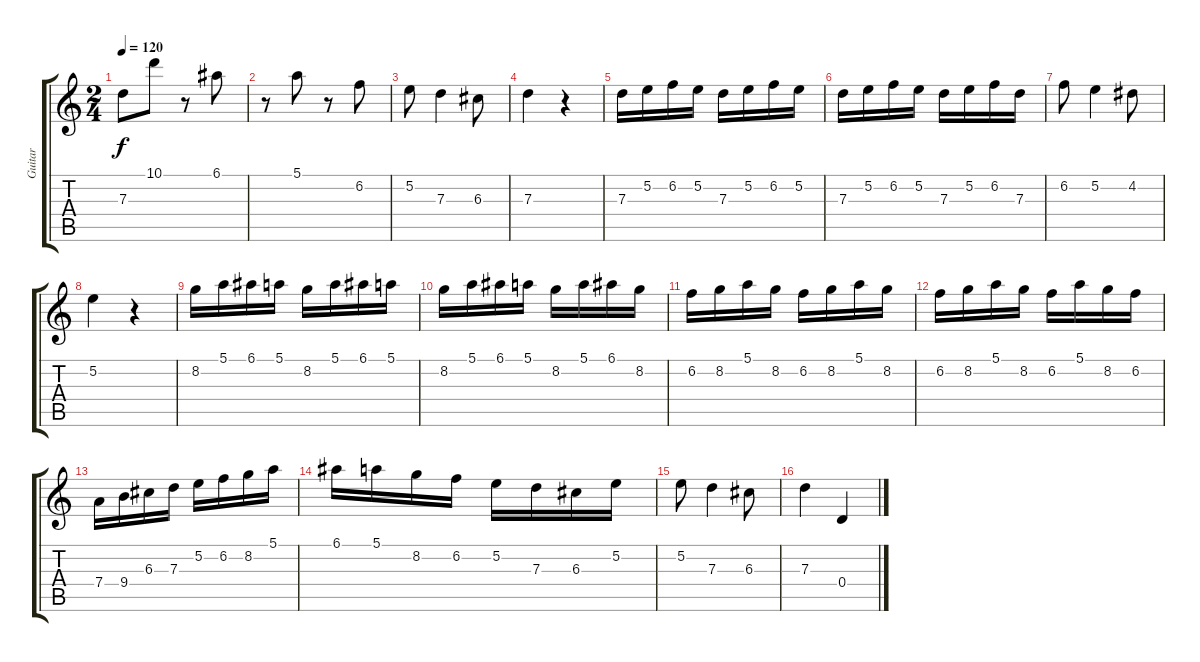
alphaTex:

\track ("Guitar" "Guitar") {instrument overdrivenguitar}
\staff {score tabs}
\tuning (E4 B3 G3 D3 A2 E2) {hide}
\ts (2 4)
\tempo 120
\clef g2
\ks c
7.3.8{dy f} 10.1.8 r.8 6.1.8 |
r.8 5.1.8 r.8 6.2.8 |
5.2.8 7.3.4 6.3.8 |
7.3.4 r.4 |
7.3.16 5.2.16 6.2.16 5.2.16 7.3.16 5.2.16 6.2.16 5.2.16 |
7.3.16 5.2.16 6.2.16 5.2.16 7.3.16 5.2.16 6.2.16 7.3.16 |
6.2.8 5.2.4 4.2.8 |
5.2.4 r.4 |
8.2.16 5.1.16 6.1.16 5.1.16 8.2.16 5.1.16 6.1.16 5.1.16 |
8.2.16 5.1.16 6.1.16 5.1.16 8.2.16 5.1.16 6.1.16 8.2.16 |
6.2.16 8.2.16 5.1.16 8.2.16 6.2.16 8.2.16 5.1.16 8.2.16 |
6.2.16 8.2.16 5.1.16 8.2.16 6.2.16 5.1.16 8.2.16 6.2.16 |
7.4.16 9.4.16 6.3.16 7.3.16 5.2.16 6.2.16 8.2.16 5.1.16 |
6.1.16 5.1.16 8.2.16 6.2.16 5.2.16 7.3.16 6.3.16 5.2.16 |
5.2.8 7.3.4 6.3.8 |
7.3.4 0.4.4
